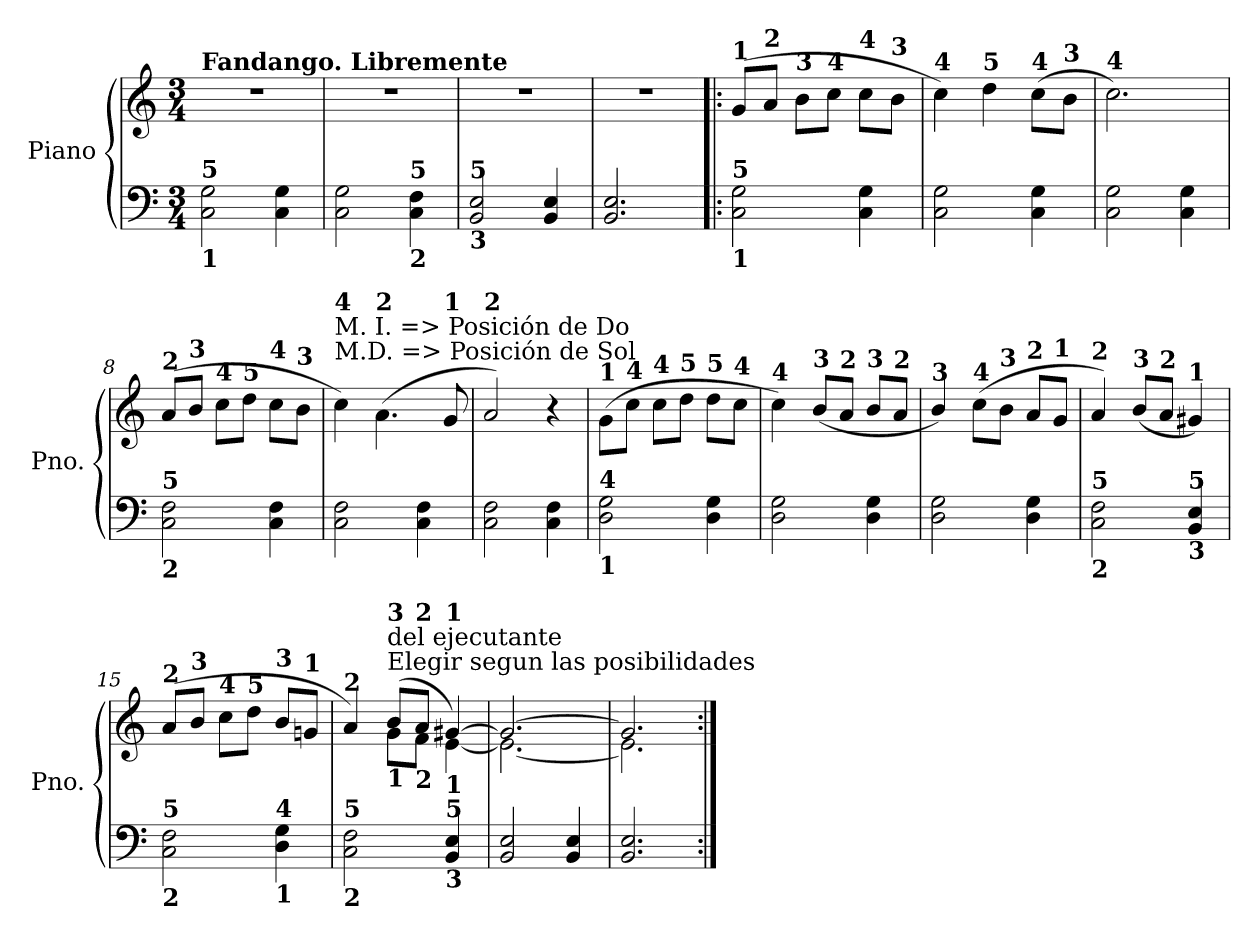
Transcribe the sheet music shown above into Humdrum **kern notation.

**kern	**kern
*part1	*part1
*staff2	*staff1
*I"Piano	*
*I'Pno.	*
!!LO:PB:g=z
*clefF4	*clefG2
*k[]	*k[]
*C:	*C:
*M3/4	*M3/4
=1	=1
!	!LO:TX:a:B:t=Fandango. Libremente
!LO:TX:b:B:t=1	!
!LO:TX:B:t=5	!
!	!LO:N:vis=1
2Ci\ 2Gi	2.r
4Ci\ 4Gi	.
=2	=2
!	!LO:N:vis=1
2Ci\ 2Gi	2.r
!LO:TX:b:B:t=2	!
!LO:TX:B:t=5	!
4Ci\ 4Fi	.
=3	=3
!LO:TX:b:B:t=3	!
!LO:TX:B:t=5	!
!	!LO:N:vis=1
2BBi/ 2Ei	2.r
4BBi/ 4Ei	.
=4	=4
!	!LO:N:vis=1
2.BBi/ 2.Ei	2.r
=5!|:	=5!|:
!	!LO:TX:a:B:t=1
!LO:TX:b:B:t=1	!
!LO:TX:B:t=5	!
2Ci\ 2Gi	(8gi/L
!	!LO:TX:a:B:t=2
.	8ai/J
!	!LO:TX:a:B:t=3
.	8bi\L
!	!LO:TX:a:B:t=4
.	8cci\J
!	!LO:TX:a:B:t=4
4Ci\ 4Gi	8cci\L
!	!LO:TX:a:B:t=3
.	8bi\J
=6	=6
!	!LO:TX:a:B:t=4
2Ci\ 2Gi	4cci\)
!	!LO:TX:a:B:t=5
.	4ddi\
!	!LO:TX:a:B:t=4
4Ci\ 4Gi	(8cci\L
!	!LO:TX:a:B:t=3
.	8bi\J
=7	=7
!	!LO:TX:a:B:t=4
2Ci\ 2Gi	2.cci\)
4Ci\ 4Gi	.
=8	=8
!	!LO:TX:a:B:t=2
!LO:TX:b:B:t=2	!
!LO:TX:B:t=5	!
2Ci\ 2Fi	(8ai/L
!	!LO:TX:a:B:t=3
.	8bi/J
!	!LO:TX:a:B:t=4
.	8cci\L
!	!LO:TX:a:B:t=5
.	8ddi\J
!	!LO:TX:a:B:t=4
4Ci\ 4Fi	8cci\L
!	!LO:TX:a:B:t=3
.	8bi\J
=9	=9
!	!LO:TX:a:t=M.D. => Posición de Sol
!	!LO:TX:t=M. I. => Posición de Do
!	!LO:TX:a:B:t=4
2Ci\ 2Fi	4cci\)
!	!LO:TX:a:B:t=2
.	(4.ai\
4Ci\ 4Fi	.
!	!LO:TX:a:B:t=1
.	8gi/
=10	=10
!	!LO:TX:a:B:t=2
2Ci\ 2Fi	2ai/)
4Ci\ 4Fi	4r
!!LO:LB:g=z
=11	=11
!	!LO:TX:a:B:t=1
!LO:TX:b:B:t=1	!
!LO:TX:B:t=4	!
2Di\ 2Gi	(8gi\L
!	!LO:TX:a:B:t=4
.	8cci\J
!	!LO:TX:a:B:t=4
.	8cci\L
!	!LO:TX:a:B:t=5
.	8ddi\J
!	!LO:TX:a:B:t=5
4Di\ 4Gi	8ddi\L
!	!LO:TX:a:B:t=4
.	8cci\J
=12	=12
!	!LO:TX:a:B:t=4
2Di\ 2Gi	4cci\)
!	!LO:TX:a:B:t=3
.	(8bi/L
!	!LO:TX:a:B:t=2
.	8ai/J
!	!LO:TX:a:B:t=3
4Di\ 4Gi	8bi/L
!	!LO:TX:a:B:t=2
.	8ai/J
=13	=13
!	!LO:TX:a:B:t=3
2Di\ 2Gi	4bi/)
!	!LO:TX:a:B:t=4
.	(8cci\L
!	!LO:TX:a:B:t=3
.	8bi\J
!	!LO:TX:a:B:t=2
4Di\ 4Gi	8ai/L
!	!LO:TX:a:B:t=1
.	8gi/J
=14	=14
!	!LO:TX:a:B:t=2
!LO:TX:b:B:t=2	!
!LO:TX:B:t=5	!
2Ci\ 2Fi	4ai/)
!	!LO:TX:a:B:t=3
.	(8bi/L
!	!LO:TX:a:B:t=2
.	8ai/J
!	!LO:TX:a:B:t=1
!LO:TX:b:B:t=3	!
!LO:TX:B:t=5	!
4BBi/ 4Ei	4g#Xi/)
=15	=15
!	!LO:TX:a:B:t=2
!LO:TX:b:B:t=2	!
!LO:TX:B:t=5	!
2Ci\ 2Fi	(8ai/L
!	!LO:TX:a:B:t=3
.	8bi/J
!	!LO:TX:a:B:t=4
.	8cci\L
!	!LO:TX:a:B:t=5
.	8ddi\J
!	!LO:TX:a:B:t=3
!LO:TX:b:B:t=1	!
!LO:TX:B:t=4	!
4Di\ 4Gi	8bi/L
!	!LO:TX:a:B:t=1
.	8gni/J
=16	=16
*	*^
!	!LO:TX:a:B:t=2	!
!LO:TX:b:B:t=2	!	!
!LO:TX:B:t=5	!	!
2Ci\ 2Fi	4ai/)	4ryy
!	!LO:TX:a:t=Elegir segun las posibilidades	!
!	!LO:TX:t=del ejecutante	!
!	!LO:TX:a:B:t=3	!
!	!LO:TX:b:B:t=1	!
.	(8bi/L	8gi\L
!	!LO:TX:a:B:t=2	!
!	!LO:TX:b:B:t=2	!
.	8ai/J	8fi\J
!	!LO:TX:a:B:t=1	!
!	!LO:TX:b:B:t=1	!
!LO:TX:b:B:t=3	!	!
!LO:TX:B:t=5	!	!
4BBi/ 4Ei	[4g#Xi/)	[4ei\
=17	=17	=17
2BBi/ 2Ei	2.g#i/_	2.ei\_
4BBi/ 4Ei	.	.
=18	=18	=18
2.BBi/ 2.Ei	2.g#i/]	2.ei\]
*	*v	*v
=:|!	=:|!
*-	*-
